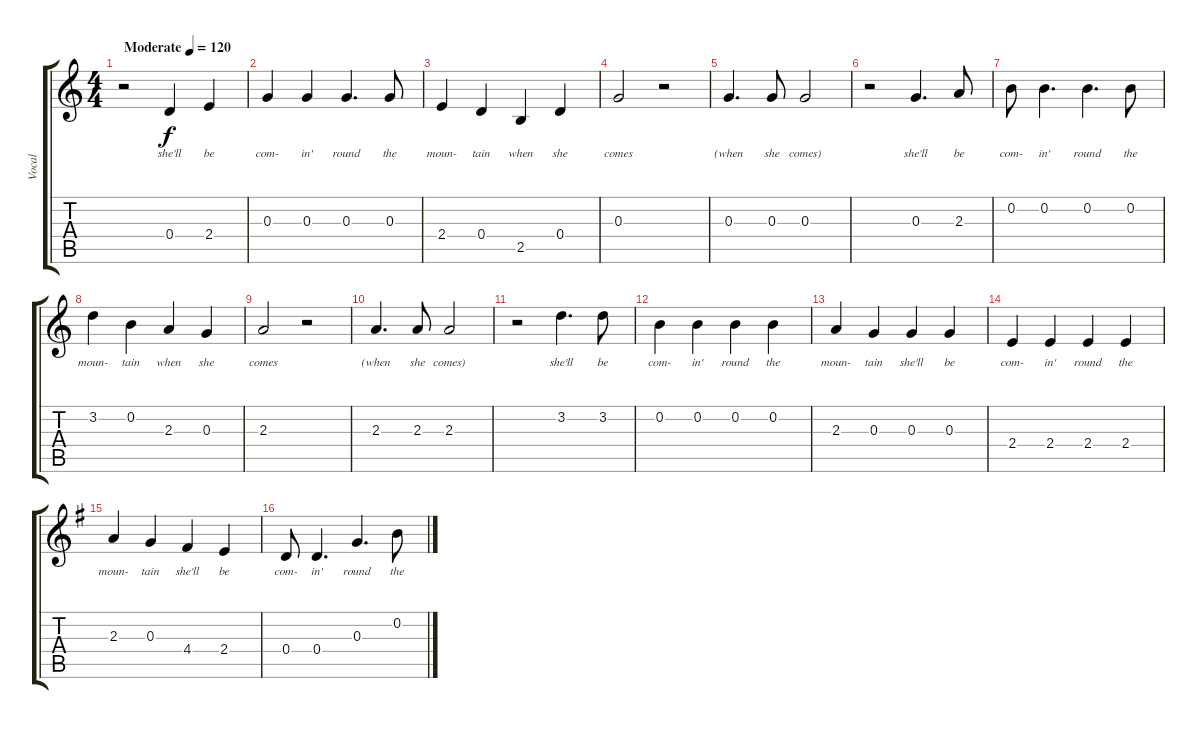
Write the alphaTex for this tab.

\track ("Vocal" "Vocal") {instrument acousticguitarsteel}
\staff {score tabs}
\tuning (E4 B3 G3 D3 A2 E2) {hide}
\ts (4 4)
\tempo (120 "Moderate")
\clef g2
\ks c
r.2{dy f instrument acousticguitarsteel} 0.4.4{lyrics (0 "she'll") lyrics (1 "") lyrics (2 "") lyrics (3 "") lyrics (4 "")} 2.4.4{lyrics (0 "be") lyrics (1 "") lyrics (2 "") lyrics (3 "") lyrics (4 "")} |
0.3.4{lyrics (0 "com-") lyrics (1 "") lyrics (2 "") lyrics (3 "") lyrics (4 "")} 0.3.4{lyrics (0 "in'") lyrics (1 "") lyrics (2 "") lyrics (3 "") lyrics (4 "")} 0.3.4{d lyrics (0 "round") lyrics (1 "") lyrics (2 "") lyrics (3 "") lyrics (4 "")} 0.3.8{lyrics (0 "the") lyrics (1 "") lyrics (2 "") lyrics (3 "") lyrics (4 "")} |
2.4.4{lyrics (0 "moun-") lyrics (1 "") lyrics (2 "") lyrics (3 "") lyrics (4 "")} 0.4.4{lyrics (0 "tain") lyrics (1 "") lyrics (2 "") lyrics (3 "") lyrics (4 "")} 2.5.4{lyrics (0 "when") lyrics (1 "") lyrics (2 "") lyrics (3 "") lyrics (4 "")} 0.4.4{lyrics (0 "she") lyrics (1 "") lyrics (2 "") lyrics (3 "") lyrics (4 "")} |
0.3.2{lyrics (0 "comes") lyrics (1 "") lyrics (2 "") lyrics (3 "") lyrics (4 "")} r.2 |
0.3.4{d lyrics (0 "(when") lyrics (1 "") lyrics (2 "") lyrics (3 "") lyrics (4 "")} 0.3.8{lyrics (0 "she") lyrics (1 "") lyrics (2 "") lyrics (3 "") lyrics (4 "")} 0.3.2{lyrics (0 "comes)") lyrics (1 "") lyrics (2 "") lyrics (3 "") lyrics (4 "")} |
r.2 0.3.4{d lyrics (0 "she'll") lyrics (1 "") lyrics (2 "") lyrics (3 "") lyrics (4 "")} 2.3.8{lyrics (0 "be") lyrics (1 "") lyrics (2 "") lyrics (3 "") lyrics (4 "")} |
0.2.8{lyrics (0 "com-") lyrics (1 "") lyrics (2 "") lyrics (3 "") lyrics (4 "")} 0.2.4{d lyrics (0 "in'") lyrics (1 "") lyrics (2 "") lyrics (3 "") lyrics (4 "")} 0.2.4{d lyrics (0 "round") lyrics (1 "") lyrics (2 "") lyrics (3 "") lyrics (4 "")} 0.2.8{lyrics (0 "the") lyrics (1 "") lyrics (2 "") lyrics (3 "") lyrics (4 "")} |
3.2.4{lyrics (0 "moun-") lyrics (1 "") lyrics (2 "") lyrics (3 "") lyrics (4 "")} 0.2.4{lyrics (0 "tain") lyrics (1 "") lyrics (2 "") lyrics (3 "") lyrics (4 "")} 2.3.4{lyrics (0 "when") lyrics (1 "") lyrics (2 "") lyrics (3 "") lyrics (4 "")} 0.3.4{lyrics (0 "she") lyrics (1 "") lyrics (2 "") lyrics (3 "") lyrics (4 "")} |
2.3.2{lyrics (0 "comes") lyrics (1 "") lyrics (2 "") lyrics (3 "") lyrics (4 "")} r.2 |
2.3.4{d lyrics (0 "(when") lyrics (1 "") lyrics (2 "") lyrics (3 "") lyrics (4 "")} 2.3.8{lyrics (0 "she") lyrics (1 "") lyrics (2 "") lyrics (3 "") lyrics (4 "")} 2.3.2{lyrics (0 "comes)") lyrics (1 "") lyrics (2 "") lyrics (3 "") lyrics (4 "")} |
r.2 3.2.4{d lyrics (0 "she'll") lyrics (1 "") lyrics (2 "") lyrics (3 "") lyrics (4 "")} 3.2.8{lyrics (0 "be") lyrics (1 "") lyrics (2 "") lyrics (3 "") lyrics (4 "")} |
0.2.4{lyrics (0 "com-") lyrics (1 "") lyrics (2 "") lyrics (3 "") lyrics (4 "")} 0.2.4{lyrics (0 "in'") lyrics (1 "") lyrics (2 "") lyrics (3 "") lyrics (4 "")} 0.2.4{lyrics (0 "round") lyrics (1 "") lyrics (2 "") lyrics (3 "") lyrics (4 "")} 0.2.4{lyrics (0 "the") lyrics (1 "") lyrics (2 "") lyrics (3 "") lyrics (4 "")} |
2.3.4{lyrics (0 "moun-") lyrics (1 "") lyrics (2 "") lyrics (3 "") lyrics (4 "")} 0.3.4{lyrics (0 "tain") lyrics (1 "") lyrics (2 "") lyrics (3 "") lyrics (4 "")} 0.3.4{lyrics (0 "she'll") lyrics (1 "") lyrics (2 "") lyrics (3 "") lyrics (4 "")} 0.3.4{lyrics (0 "be") lyrics (1 "") lyrics (2 "") lyrics (3 "") lyrics (4 "")} |
2.4.4{lyrics (0 "com-") lyrics (1 "") lyrics (2 "") lyrics (3 "") lyrics (4 "")} 2.4.4{lyrics (0 "in'") lyrics (1 "") lyrics (2 "") lyrics (3 "") lyrics (4 "")} 2.4.4{lyrics (0 "round") lyrics (1 "") lyrics (2 "") lyrics (3 "") lyrics (4 "")} 2.4.4{lyrics (0 "the") lyrics (1 "") lyrics (2 "") lyrics (3 "") lyrics (4 "")} |
\ks g
2.3.4{lyrics (0 "moun-") lyrics (1 "") lyrics (2 "") lyrics (3 "") lyrics (4 "")} 0.3.4{lyrics (0 "tain") lyrics (1 "") lyrics (2 "") lyrics (3 "") lyrics (4 "")} 4.4.4{lyrics (0 "she'll") lyrics (1 "") lyrics (2 "") lyrics (3 "") lyrics (4 "")} 2.4.4{lyrics (0 "be") lyrics (1 "") lyrics (2 "") lyrics (3 "") lyrics (4 "")} |
0.4.8{lyrics (0 "com-") lyrics (1 "") lyrics (2 "") lyrics (3 "") lyrics (4 "")} 0.4.4{d lyrics (0 "in'") lyrics (1 "") lyrics (2 "") lyrics (3 "") lyrics (4 "")} 0.3.4{d lyrics (0 "round") lyrics (1 "") lyrics (2 "") lyrics (3 "") lyrics (4 "")} 0.2.8{lyrics (0 "the") lyrics (1 "") lyrics (2 "") lyrics (3 "") lyrics (4 "")}
